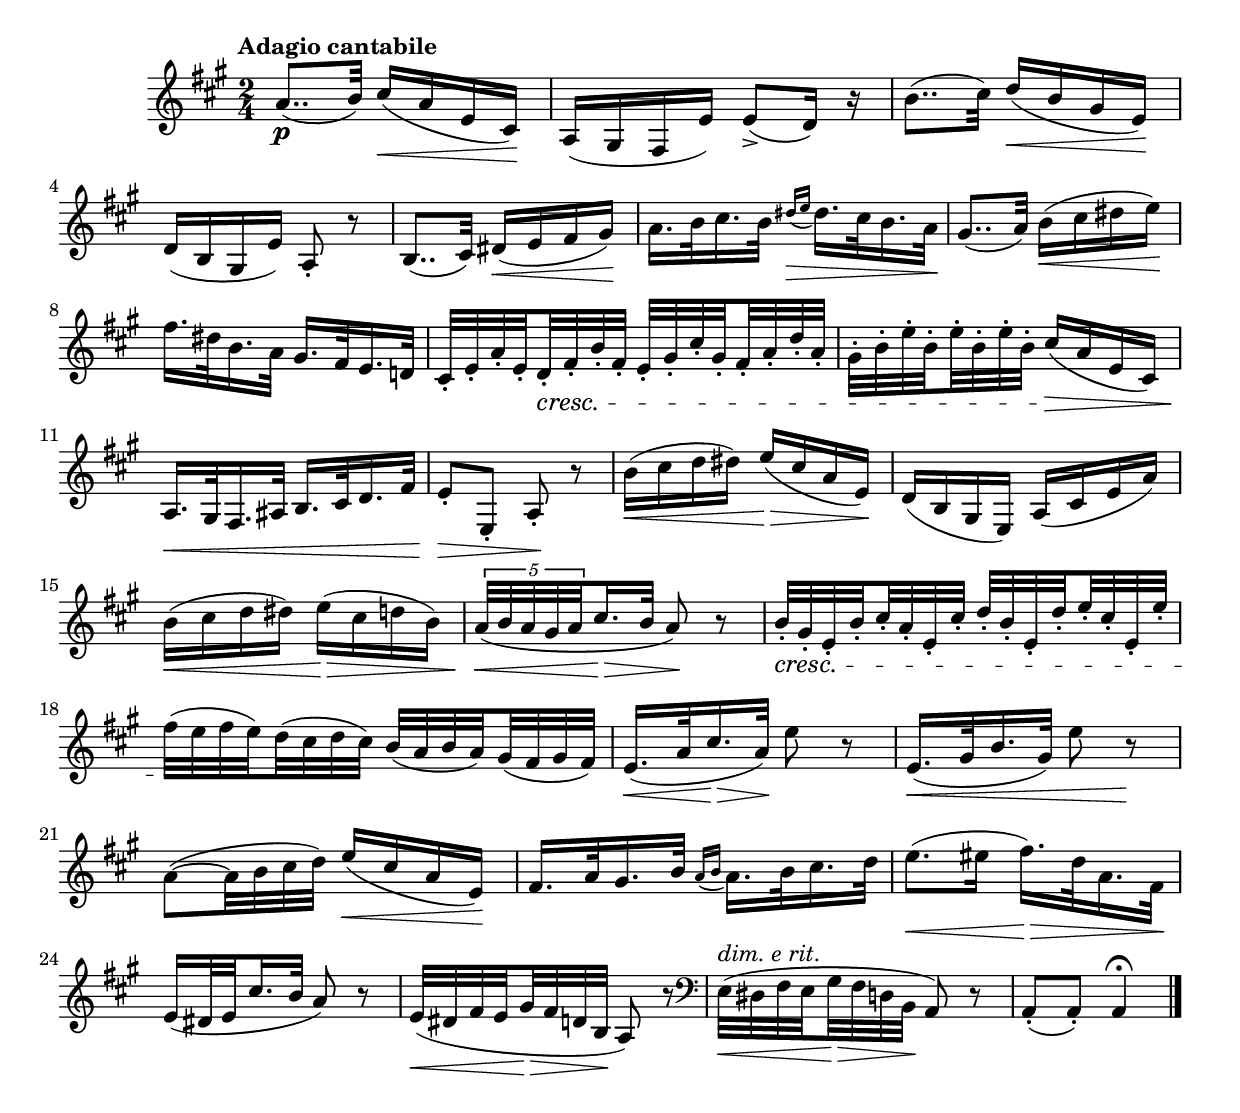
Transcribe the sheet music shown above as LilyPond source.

\version "2.22.0"

\version "2.22.0"

#(define subdivide-beams (define-music-function (baseMoment beatStructure music) (rational? list? ly:music?)
#{
  \set subdivideBeams = ##t
  \set baseMoment = #(ly:make-moment baseMoment)
  \set beatStructure = #beatStructure
  #music
  \unset beatStructure
  \unset baseMoment
  \unset subdivideBeams
#}))

\include "settings.ily"

\relative {
  \language "english"

  \transposition f

  \tempo "Adagio cantabile"

  \key a \major
  \time 2/4

  a'8..( \p b32) c-sharp16( \< a e c-sharp) \! |
  a16( g-sharp f-sharp e') e8->( d16) r |
  b'8..( c-sharp32) d16( \< b g-sharp e) \! |
  d16( b g-sharp e') a,8-. r |
  b8..( c-sharp32) d-sharp16( \< e f-sharp g-sharp) \! |
  a16. b32 c-sharp16. b32 \appoggiatura { d-sharp16 \> e } d-sharp16. c-sharp32 b16. a32 \! |
  g-sharp8..( a32) b16( \< c-sharp d-sharp e) \! |
  f-sharp16. d-sharp32 b16. a32 g-sharp16. f-sharp32 e16. d-natural!32 |
  \subdivide-beams #1/8 2,2 { c-sharp32-. e-. a-. e-. d-. \cresc f-sharp-. b-. f-sharp-. e-. g-sharp-. c-sharp-. g-sharp-. f-sharp-. a-. d-. a-. } |
  \subdivide-beams #1/8 2,2 { g-sharp32-. b-. e-. b-. e-. b-. e-. b-. } c-sharp16( \> a e c-sharp) |
  a16. \< g-sharp32 f-sharp16. a-sharp32 b16. c-sharp32 d16. f-sharp32 |
  e8-. \> e,-. a-. \! r |
  b'16( \< c-sharp d d-sharp) e( \> c-sharp a e) \! |
  d16( b g-sharp e) a( c-sharp e a) |
  b16( \< c-sharp d d-sharp) e( \> c-sharp d b) |
  \subdivide-beams #1/8 2,2 { \tuplet 5/4 { a32( \< b a g-sharp a } c-sharp16. \> b32 } a8) \! r |
  \subdivide-beams #1/8 2,2 {
    b32-. \cresc g-sharp-. e-. b'-. c-sharp-. a-. e-. c-sharp'-. d-. b-. e,-. d'-. e-. c-sharp-. e,-. e'-. |
    f-sharp32( \! e f-sharp e) d( c-sharp d c-sharp) b( a b a) g-sharp( f-sharp g-sharp f-sharp) |
  }
  e16.( \< a32 c-sharp16. \> a32) \! e'8 r |
  e,16.( \< g-sharp32 b16. g-sharp32) e'8 r \! |
  a,8~( a32 b c-sharp d) e16( \< c-sharp a e) \! |
  f-sharp16. a32 g-sharp16. b32 \appoggiatura { a16 b } a16. b32 c-sharp16. d32 |
  e8.( \< e-sharp16 f-sharp16.) \> d32 a16. f-sharp32 \! |
  \subdivide-beams #1/8 2,2 { e16( d-sharp32 e c-sharp'16. b32 } a8) r |
  \subdivide-beams #1/8 2,2 { e32( \< d-sharp f-sharp e g-sharp \> f-sharp d b \! } a8) r |
  \clef \bass-clef-name
  \subdivide-beams #1/8 2,2 { e32^\markup { \italic "dim. e rit." }( \< d-sharp f-sharp e g-sharp \> f-sharp d b \! } a8) r |
  a8-.( a-.) a4\fermata | \bar "|."
}
